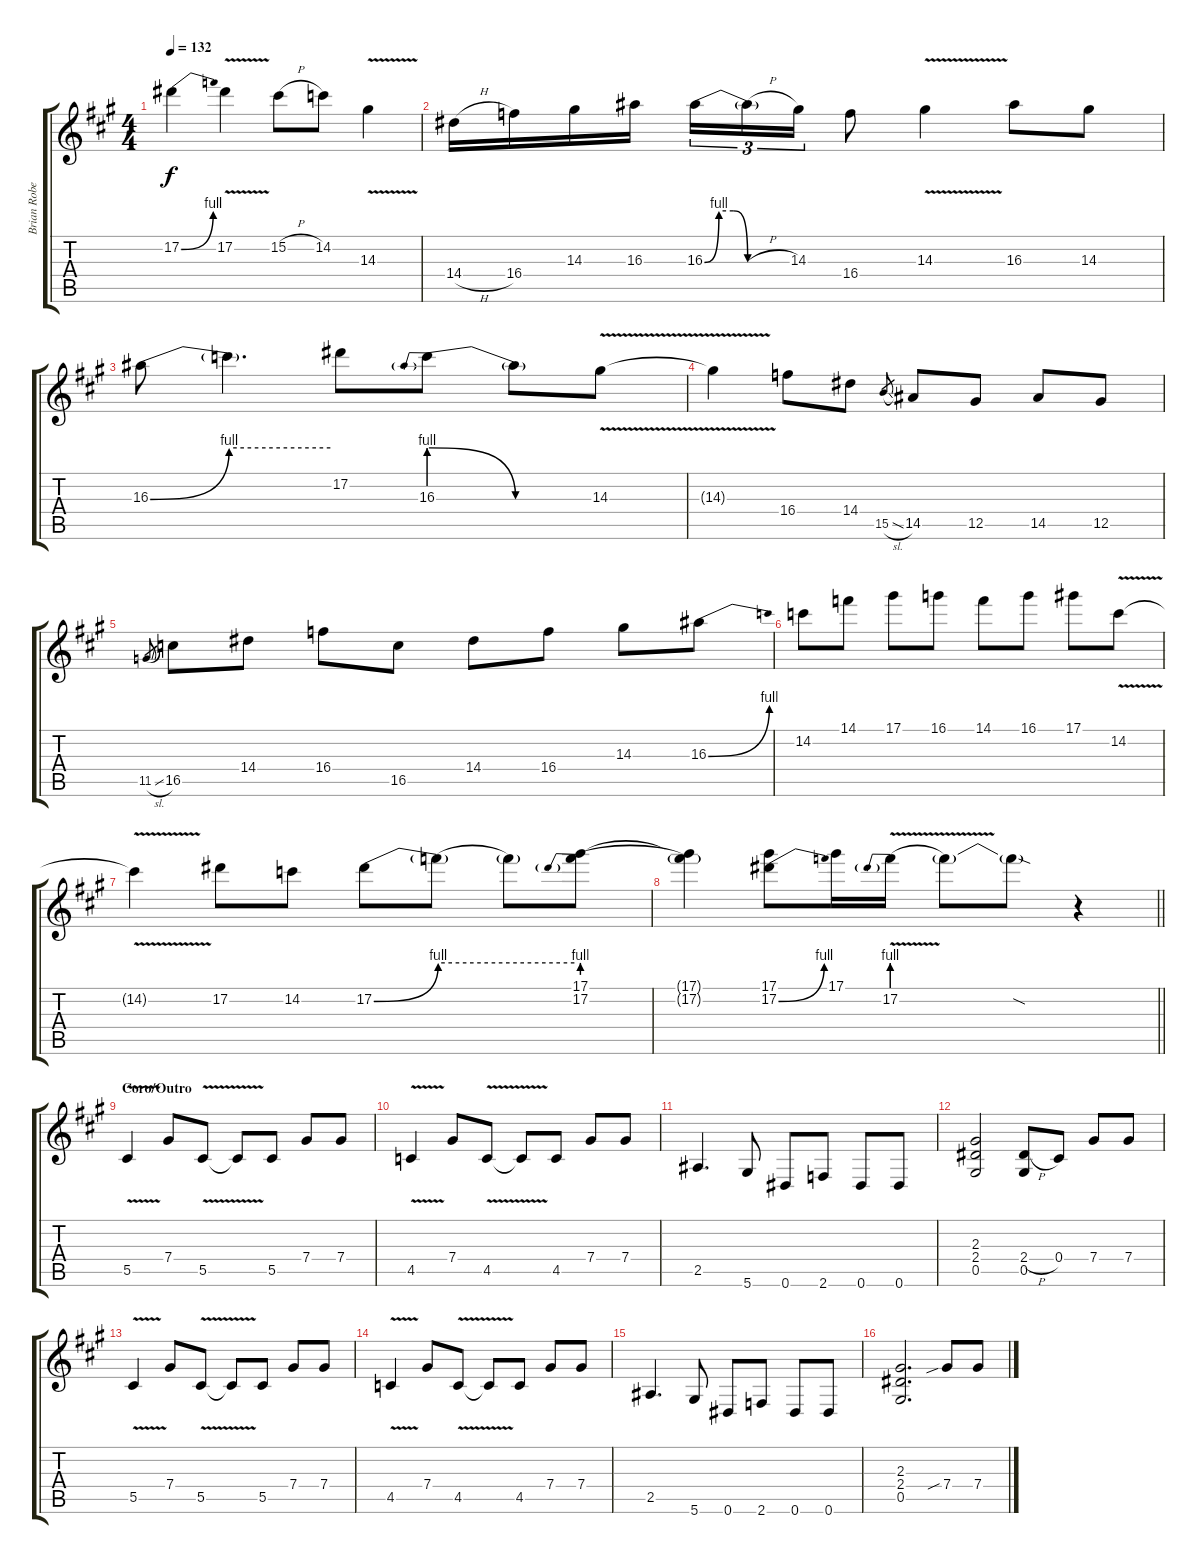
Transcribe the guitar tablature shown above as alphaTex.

\track ("Brian Robertson" "Brian Robe") {instrument distortionguitar}
\staff {score tabs}
\tuning (Eb4 Bb3 Gb3 Db3 Ab2 Eb2) {hide}
\ts (4 4)
\tempo 132
\clef g2
\ks a
17.2{be (bend 0 0 60 4)}.4{dy f} 17.2{v}.4 15.2{h}.8 14.2.8 14.3{v}.4 |
14.4{h}.16 16.4.16 14.3.16 16.3.16 16.3{be (custom 0 0 10 4 20 4 30 0 60 0)}.16{tu (3 2)} 16.3{h t}.16{tu (3 2)} 14.3.16{tu (3 2)} 16.4.8 14.3{v}.4 16.3.8 14.3.8 |
16.3{be (bend 0 0 60 4)}.8 16.3{be (hold 0 4 60 4) t}.4{d} 17.2.8 16.3{be (prebendrelease 0 4 60 0)}.8 16.3{be (hold 0 0 60 0) t}.8 14.3{v}.8 |
14.3{t}.4 16.4.8 14.4.8 15.5{sl}.8{gr} 14.5.8 12.5.8 14.5.8 12.5.8 |
11.5{sl}.8{gr} 16.5.8 14.4.8 16.4.8 16.5.8 14.4.8 16.4.8 14.3.8 16.3{be (bend 0 0 60 4)}.8 |
14.2.8 14.1.8 17.1.8 16.1.8 14.1.8 16.1.8 17.1.8 14.2{v}.8 |
14.2{t}.4 17.2.8 14.2.8 17.2{be (bend 0 0 60 4)}.8 17.2{be (hold 0 4 60 4) t}.8 17.2{t}.8 (17.1 17.2{be (prebend 0 4 60 4)}).8 |
\barLineRight lightlight
(17.1{t} 17.2{t}).4 (17.1 17.2{be (bend 0 0 60 4)}).8 17.1.16 17.2{be (prebend 0 4 60 4) v}.16 17.2{t}.8 17.2{sod t}.8 r.4 |
\section ("" "Coro/Outro")
5.5{v}.4 7.4.8 5.5{v}.8 5.5{t}.8 5.5.8 7.4.8 7.4.8 |
4.5{v}.4 7.4.8 4.5{v}.8 4.5{t}.8 4.5.8 7.4.8 7.4.8 |
2.5.4{d} 5.6.8 0.6.8 2.6.8 0.6.8 0.6.8 |
(2.3 2.4 0.5).2 (2.4{h} 0.5).8 0.4.8 7.4.8 7.4.8 |
5.5{v}.4 7.4.8 5.5{v}.8 5.5{t}.8 5.5.8 7.4.8 7.4.8 |
4.5{v}.4 7.4.8 4.5{v}.8 4.5{t}.8 4.5.8 7.4.8 7.4.8 |
2.5.4{d} 5.6.8 0.6.8 2.6.8 0.6.8 0.6.8 |
(2.3 2.4 0.5).2{d} 7.4{sib}.8 7.4.8
